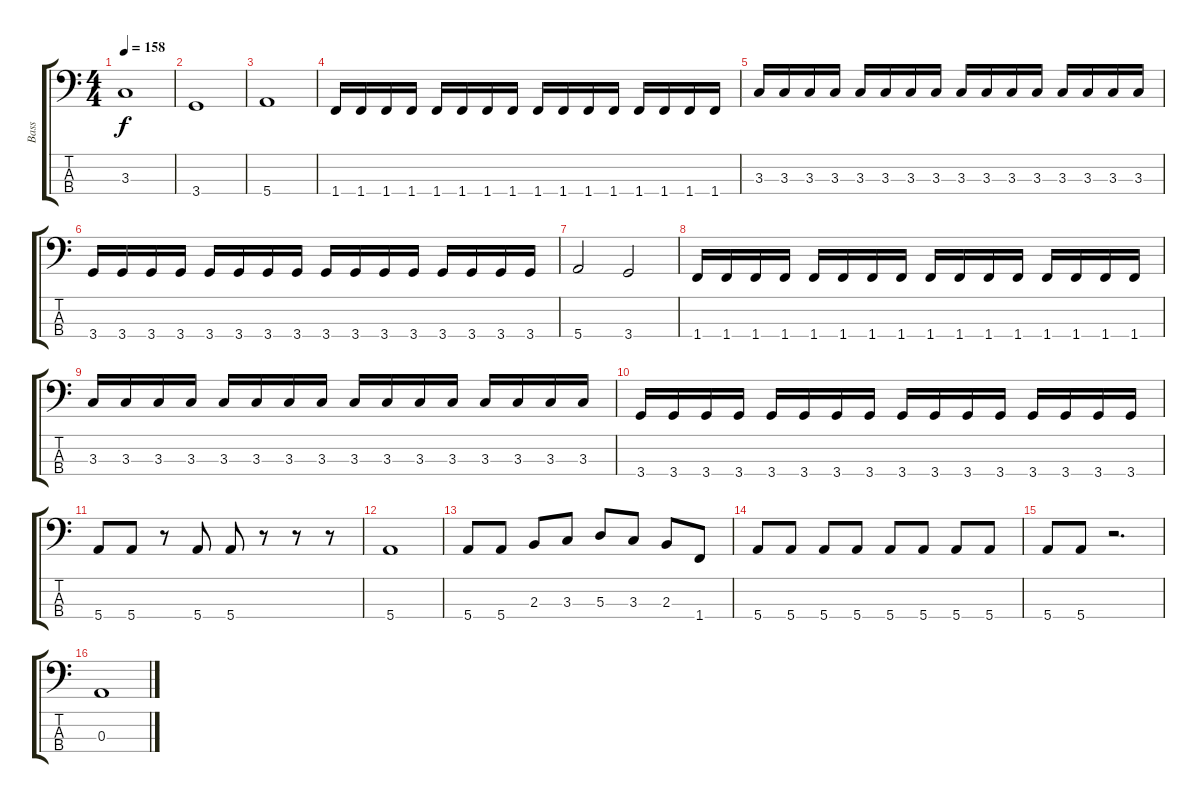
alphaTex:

\track ("Bass" "Bass") {instrument electricbasspick}
\staff {score tabs}
\tuning (G2 D2 A1 E1) {hide}
\ts (4 4)
\tempo 158
\clef f4
\ks c
3.3.1{dy f} |
3.4.1 |
5.4.1 |
1.4.16 1.4.16 1.4.16 1.4.16 1.4.16 1.4.16 1.4.16 1.4.16 1.4.16 1.4.16 1.4.16 1.4.16 1.4.16 1.4.16 1.4.16 1.4.16 |
3.3.16 3.3.16 3.3.16 3.3.16 3.3.16 3.3.16 3.3.16 3.3.16 3.3.16 3.3.16 3.3.16 3.3.16 3.3.16 3.3.16 3.3.16 3.3.16 |
3.4.16 3.4.16 3.4.16 3.4.16 3.4.16 3.4.16 3.4.16 3.4.16 3.4.16 3.4.16 3.4.16 3.4.16 3.4.16 3.4.16 3.4.16 3.4.16 |
5.4.2 3.4.2 |
1.4.16 1.4.16 1.4.16 1.4.16 1.4.16 1.4.16 1.4.16 1.4.16 1.4.16 1.4.16 1.4.16 1.4.16 1.4.16 1.4.16 1.4.16 1.4.16 |
3.3.16 3.3.16 3.3.16 3.3.16 3.3.16 3.3.16 3.3.16 3.3.16 3.3.16 3.3.16 3.3.16 3.3.16 3.3.16 3.3.16 3.3.16 3.3.16 |
3.4.16 3.4.16 3.4.16 3.4.16 3.4.16 3.4.16 3.4.16 3.4.16 3.4.16 3.4.16 3.4.16 3.4.16 3.4.16 3.4.16 3.4.16 3.4.16 |
5.4.8 5.4.8 r.8 5.4.8 5.4.8 r.8 r.8 r.8 |
5.4.1 |
5.4.8 5.4.8 2.3.8 3.3.8 5.3.8 3.3.8 2.3.8 1.4.8 |
5.4.8 5.4.8 5.4.8 5.4.8 5.4.8 5.4.8 5.4.8 5.4.8 |
5.4.8 5.4.8 r.2{d} |
0.3.1
